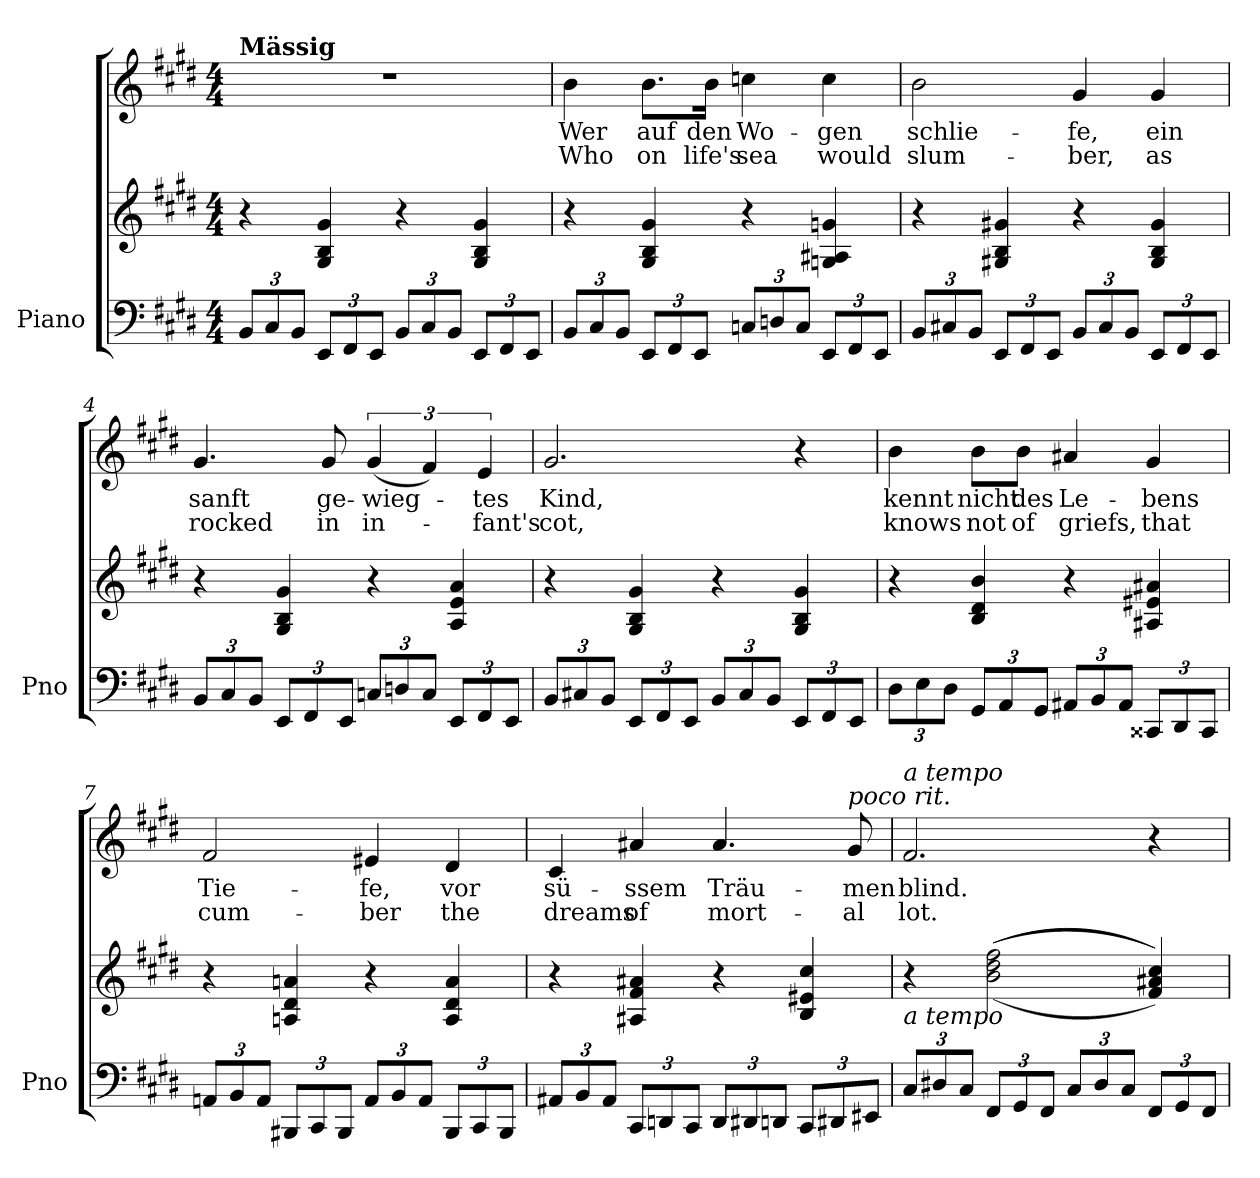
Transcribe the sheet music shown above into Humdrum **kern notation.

**kern	**kern	**dynam	**kern	**text	**text
*part2	*part2	*part2	*part1	*part1	*part1
*staff3	*staff2	*staff2/3	*staff1	*staff1	*staff1
*I"Piano	*	*	*	*	*
*I'Pno	*	*	*	*	*
*clefF4	*clefG2	*	*clefG2	*	*
*k[f#c#g#d#]	*k[f#c#g#d#]	*	*k[f#c#g#d#]	*	*
*M4/4	*M4/4	*	*M4/4	*	*
*Xbrackettup	*	*	*	*	*
=1	=1	=1	=1	=1	=1
!	!	!	!LO:TX:a:B:t=Mässig	!	!
!	!	!LO:DY:b	!	!	!
12BB/L	4r	other-dynamics	1r	.	.
12C#/	.	.	.	.	.
12BB/J	.	.	.	.	.
12EE/L	4G#/ 4B/ 4g#/	.	.	.	.
12FF#/	.	.	.	.	.
12EE/J	.	.	.	.	.
12BB/L	4r	.	.	.	.
12C#/	.	.	.	.	.
12BB/J	.	.	.	.	.
12EE/L	4G#/ 4B/ 4g#/	.	.	.	.
12FF#/	.	.	.	.	.
12EE/J	.	.	.	.	.
=2	=2	=2	=2	=2	=2
!	!	!	!	!LO:LY:b	!LO:LY:b
12BB/L	4r	.	4b\	Wer	Who
12C#/	.	.	.	.	.
12BB/J	.	.	.	.	.
!	!	!	!	!LO:LY:b	!LO:LY:b
12EE/L	4G#/ 4B/ 4g#/	.	8.b\L	auf	on
12FF#/	.	.	.	.	.
12EE/J	.	.	.	.	.
!	!	!	!	!LO:LY:b	!LO:LY:b
.	.	.	16b\Jk	den	life's
!	!	!	!	!LO:LY:b	!LO:LY:b
12Cn/L	4r	.	4ccn\	Wo-	sea
12Dn/	.	.	.	.	.
12C/J	.	.	.	.	.
!	!	!	!	!LO:LY:b	!LO:LY:b
12EE/L	4Gn/ 4A#X/ 4gn/	.	4cc\	-gen	would
12FF#/	.	.	.	.	.
12EE/J	.	.	.	.	.
!!LO:LB:g=z
=3	=3	=3	=3	=3	=3
!	!	!	!	!LO:LY:b	!LO:LY:b
12BB/L	4r	.	2b\	schlie-	slum-
12C#X/	.	.	.	.	.
12BB/J	.	.	.	.	.
12EE/L	4G#X/ 4B/ 4g#X/	.	.	.	.
12FF#/	.	.	.	.	.
12EE/J	.	.	.	.	.
!	!	!	!	!LO:LY:b	!LO:LY:b
12BB/L	4r	.	4g#/	-fe,	-ber,
12C#/	.	.	.	.	.
12BB/J	.	.	.	.	.
!	!	!	!	!LO:LY:b	!LO:LY:b
12EE/L	4G#/ 4B/ 4g#/	.	4g#/	ein	as
12FF#/	.	.	.	.	.
12EE/J	.	.	.	.	.
=4	=4	=4	=4	=4	=4
!	!	!	!	!LO:LY:b	!LO:LY:b
12BB/L	4r	.	4.g#/	sanft	rocked
12C#/	.	.	.	.	.
12BB/J	.	.	.	.	.
12EE/L	4G#/ 4B/ 4g#/	.	.	.	.
12FF#/	.	.	.	.	.
!	!	!	!	!LO:LY:b	!LO:LY:b
.	.	.	8g#/	ge-	in
12EE/J	.	.	.	.	.
!	!	!	!	!LO:LY:b	!LO:LY:b
12Cn/L	4r	.	(6g#/	-wieg-	in-
12Dn/	.	.	.	.	.
12C/J	.	.	6f#/)	.	.
12EE/L	4A/ 4e/ 4a/	.	.	.	.
!	!	!	!	!LO:LY:b	!LO:LY:b
12FF#/	.	.	6e/	-tes	-fant's
12EE/J	.	.	.	.	.
=5	=5	=5	=5	=5	=5
!	!	!	!	!LO:LY:b	!LO:LY:b
12BB/L	4r	.	2.g#/	Kind,	cot,
12C#X/	.	.	.	.	.
12BB/J	.	.	.	.	.
12EE/L	4G#/ 4B/ 4g#/	.	.	.	.
12FF#/	.	.	.	.	.
12EE/J	.	.	.	.	.
12BB/L	4r	.	.	.	.
12C#/	.	.	.	.	.
12BB/J	.	.	.	.	.
12EE/L	4G#/ 4B/ 4g#/	.	4r	.	.
12FF#/	.	.	.	.	.
12EE/J	.	.	.	.	.
!!LO:LB:g=z
=6	=6	=6	=6	=6	=6
!	!	!	!	!LO:LY:b	!LO:LY:b
12D#\L	4r	.	4b\	kennt	knows
12E\	.	.	.	.	.
12D#\J	.	.	.	.	.
!	!	!	!	!LO:LY:b	!LO:LY:b
12GG#/L	4B/ 4d#/ 4b/	.	8b\L	nicht	not
12AA/	.	.	.	.	.
!	!	!	!	!LO:LY:b	!LO:LY:b
.	.	.	8b\J	des	of
12GG#/J	.	.	.	.	.
!	!	!	!	!LO:LY:b	!LO:LY:b
12AA#X/L	4r	.	4a#X/	Le-	griefs,
12BB/	.	.	.	.	.
12AA#/J	.	.	.	.	.
!	!	!	!	!LO:LY:b	!LO:LY:b
12CC##X/L	4A#X/ 4e#X/ 4a#X/	.	4g#/	-bens	that
12DD#/	.	.	.	.	.
12CC##/J	.	.	.	.	.
=7	=7	=7	=7	=7	=7
!	!	!	!	!LO:LY:b	!LO:LY:b
12AAn/L	4r	.	2f#/	Tie-	cum-
12BB/	.	.	.	.	.
12AA/J	.	.	.	.	.
12BBB#X/L	4An/ 4d#/ 4an/	.	.	.	.
12CC#/	.	.	.	.	.
12BBB#/J	.	.	.	.	.
!	!	!	!	!LO:LY:b	!LO:LY:b
12AA/L	4r	.	4e#X/	-fe,	-ber
12BB/	.	.	.	.	.
12AA/J	.	.	.	.	.
!	!	!	!	!LO:LY:b	!LO:LY:b
12BBB#/L	4A/ 4d#/ 4a/	.	4d#/	vor	the
12CC#/	.	.	.	.	.
12BBB#/J	.	.	.	.	.
=8	=8	=8	=8	=8	=8
!	!	!	!	!LO:LY:b	!LO:LY:b
12AA#X/L	4r	.	4c#/	sü-	dreams
12BB/	.	.	.	.	.
12AA#/J	.	.	.	.	.
!	!	!	!	!LO:LY:b	!LO:LY:b
12CC#/L	4A#X/ 4f#/ 4a#X/	.	4a#X/	-ssem	of
12DDn/	.	.	.	.	.
12CC#/J	.	.	.	.	.
!	!	!	!	!LO:LY:b	!LO:LY:b
12DD/L	4r	.	4.a#/	Träu-	mort-
12DD#X/	.	.	.	.	.
12DDn/J	.	.	.	.	.
12CC#/L	4B/ 4e#X/ 4cc#/	.	.	.	.
12DD#X/	.	.	.	.	.
!	!	!	!LO:TX:a:i:t=poco rit.	!	!
!	!	!	!	!LO:LY:b	!LO:LY:b
.	.	.	8g#/	-men	-al
12EE#X/J	.	.	.	.	.
!!LO:PB:g=z
=9	=9	=9	=9	=9	=9
!	!	!	!LO:TX:a:i:t=a tempo	!	!
!LO:TX:a:i:t=a tempo	!	!	!	!	!
!	!	!	!	!LO:LY:b	!LO:LY:b
12C#/L	4r	.	2.f#/	blind.	lot.
12D#X/	.	.	.	.	.
12C#/J	.	.	.	.	.
12FF#/L	(>((2b\ 2dd#\ 2ff#\	.	.	.	.
12GG#/	.	.	.	.	.
12FF#/J	.	.	.	.	.
12C#/L	.	.	.	.	.
12D#/	.	.	.	.	.
12C#/J	.	.	.	.	.
12FF#/L	4f#/ 4a#X/ 4cc#/)))	.	4r	.	.
12GG#/	.	.	.	.	.
12FF#/J	.	.	.	.	.
=	=	=	=	=	=
*-	*-	*-	*-	*-	*-
